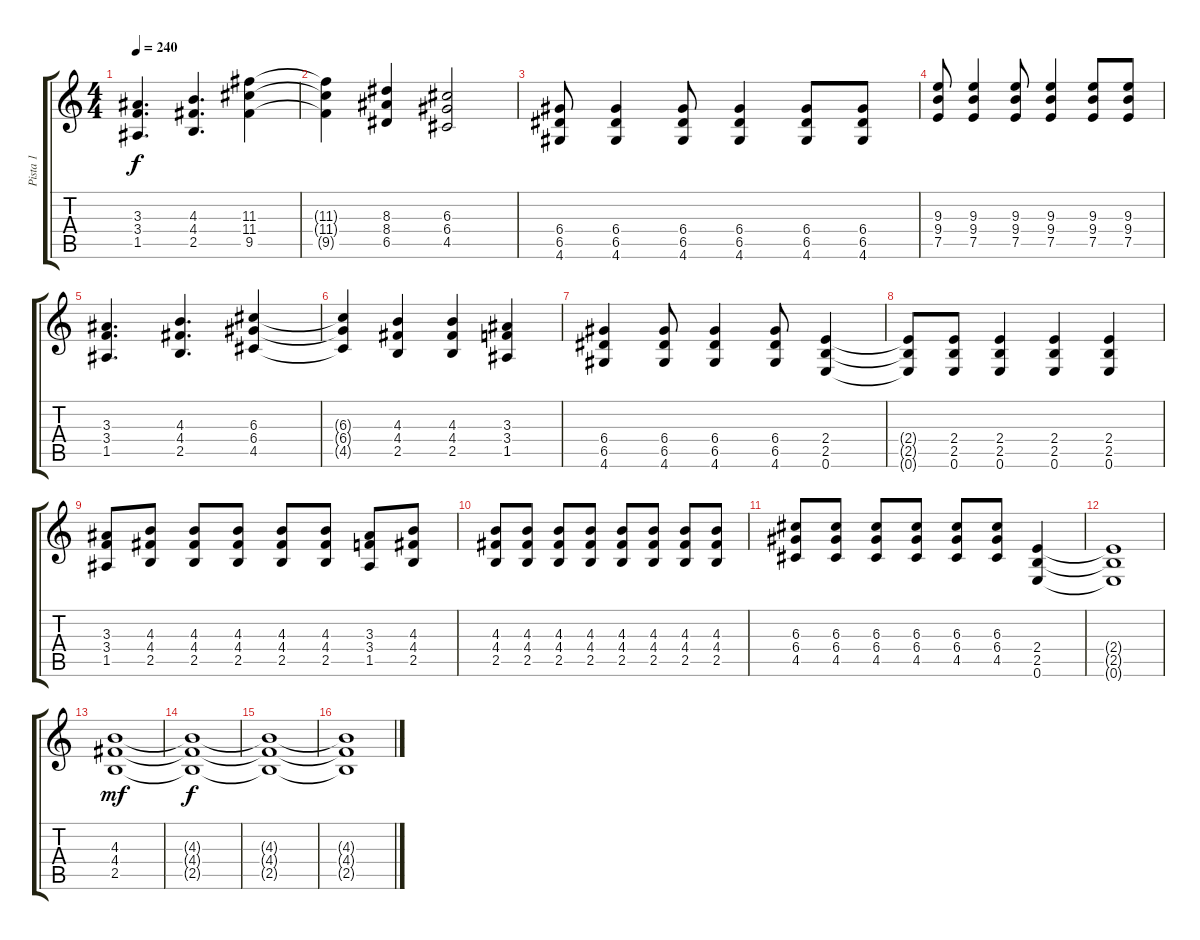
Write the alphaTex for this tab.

\track ("Pista 1" "Pista 1") {instrument overdrivenguitar}
\staff {score tabs}
\tuning (E4 B3 G3 D3 A2 E2) {hide}
\ts (4 4)
\tempo 240
\clef g2
\ks c
(3.3 3.4 1.5).4{d dy f} (4.3 4.4 2.5).4{d} (11.3 11.4 9.5).4 |
(11.3{t} 11.4{t} 9.5{t}).4 (8.3 8.4 6.5).4 (6.3 6.4 4.5).2 |
(6.4 6.5 4.6).8 (6.4 6.5 4.6).4 (6.4 6.5 4.6).8 (6.4 6.5 4.6).4 (6.4 6.5 4.6).8 (6.4 6.5 4.6).8 |
(9.3 9.4 7.5).8 (9.3 9.4 7.5).4 (9.3 9.4 7.5).8 (9.3 9.4 7.5).4 (9.3 9.4 7.5).8 (9.3 9.4 7.5).8 |
(3.3 3.4 1.5).4{d} (4.3 4.4 2.5).4{d} (6.3 6.4 4.5).4 |
(6.3{t} 6.4{t} 4.5{t}).4 (4.3 4.4 2.5).4 (4.3 4.4 2.5).4 (3.3 3.4 1.5).4 |
(6.4 6.5 4.6).4 (6.4 6.5 4.6).8 (6.4 6.5 4.6).4 (6.4 6.5 4.6).8 (2.4 2.5 0.6).4 |
(2.4{t} 2.5{t} 0.6{t}).8 (2.4 2.5 0.6).8 (2.4 2.5 0.6).4 (2.4 2.5 0.6).4 (2.4 2.5 0.6).4 |
(3.3 3.4 1.5).8 (4.3 4.4 2.5).8 (4.3 4.4 2.5).8 (4.3 4.4 2.5).8 (4.3 4.4 2.5).8 (4.3 4.4 2.5).8 (3.3 3.4 1.5).8 (4.3 4.4 2.5).8 |
(4.3 4.4 2.5).8 (4.3 4.4 2.5).8 (4.3 4.4 2.5).8 (4.3 4.4 2.5).8 (4.3 4.4 2.5).8 (4.3 4.4 2.5).8 (4.3 4.4 2.5).8 (4.3 4.4 2.5).8 |
(6.3 6.4 4.5).8 (6.3 6.4 4.5).8 (6.3 6.4 4.5).8 (6.3 6.4 4.5).8 (6.3 6.4 4.5).8 (6.3 6.4 4.5).8 (2.4 2.5 0.6).4 |
(2.4{t} 2.5{t} 0.6{t}).1 |
(4.3 4.4 2.5).1{dy mf volume 0} |
(4.3{t} 4.4{t} 2.5{t}).1{dy f} |
(4.3{t} 4.4{t} 2.5{t}).1 |
(4.3{t} 4.4{t} 2.5{t}).1
